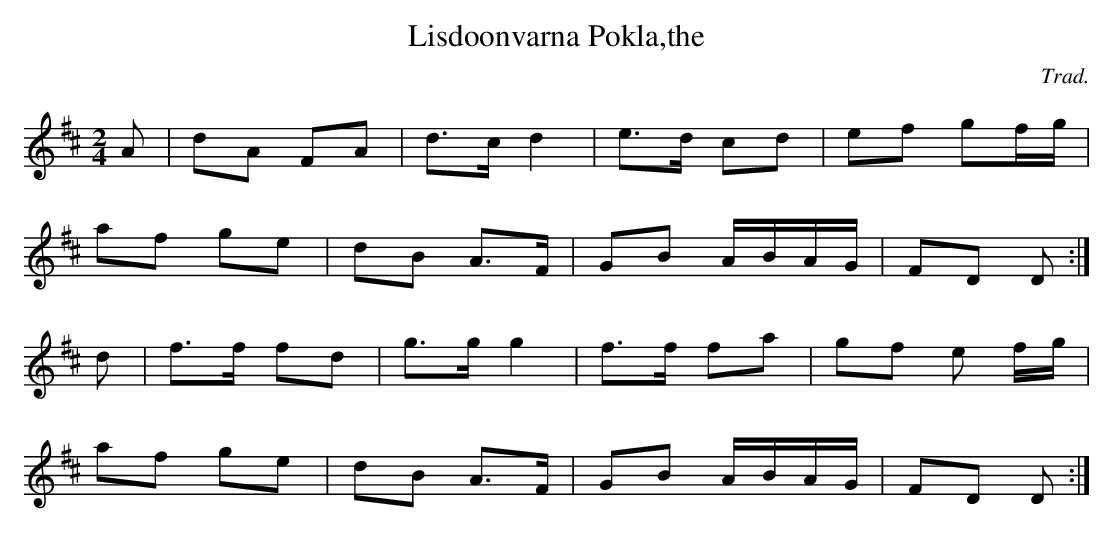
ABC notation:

X:1
T:Lisdoonvarna Pokla,the
C:Trad.
M:2/4
L:1/8
K:D
A|dA FA|d>c d2|e>d cd|ef gf/g/|
af ge|dB A>F|GB A/B/A/G/|FD D:|
d|f>f fd|g>g g2|f>f fa|gf e f/g/|
af ge|dB A>F|GB A/B/A/G/|FD D:|
